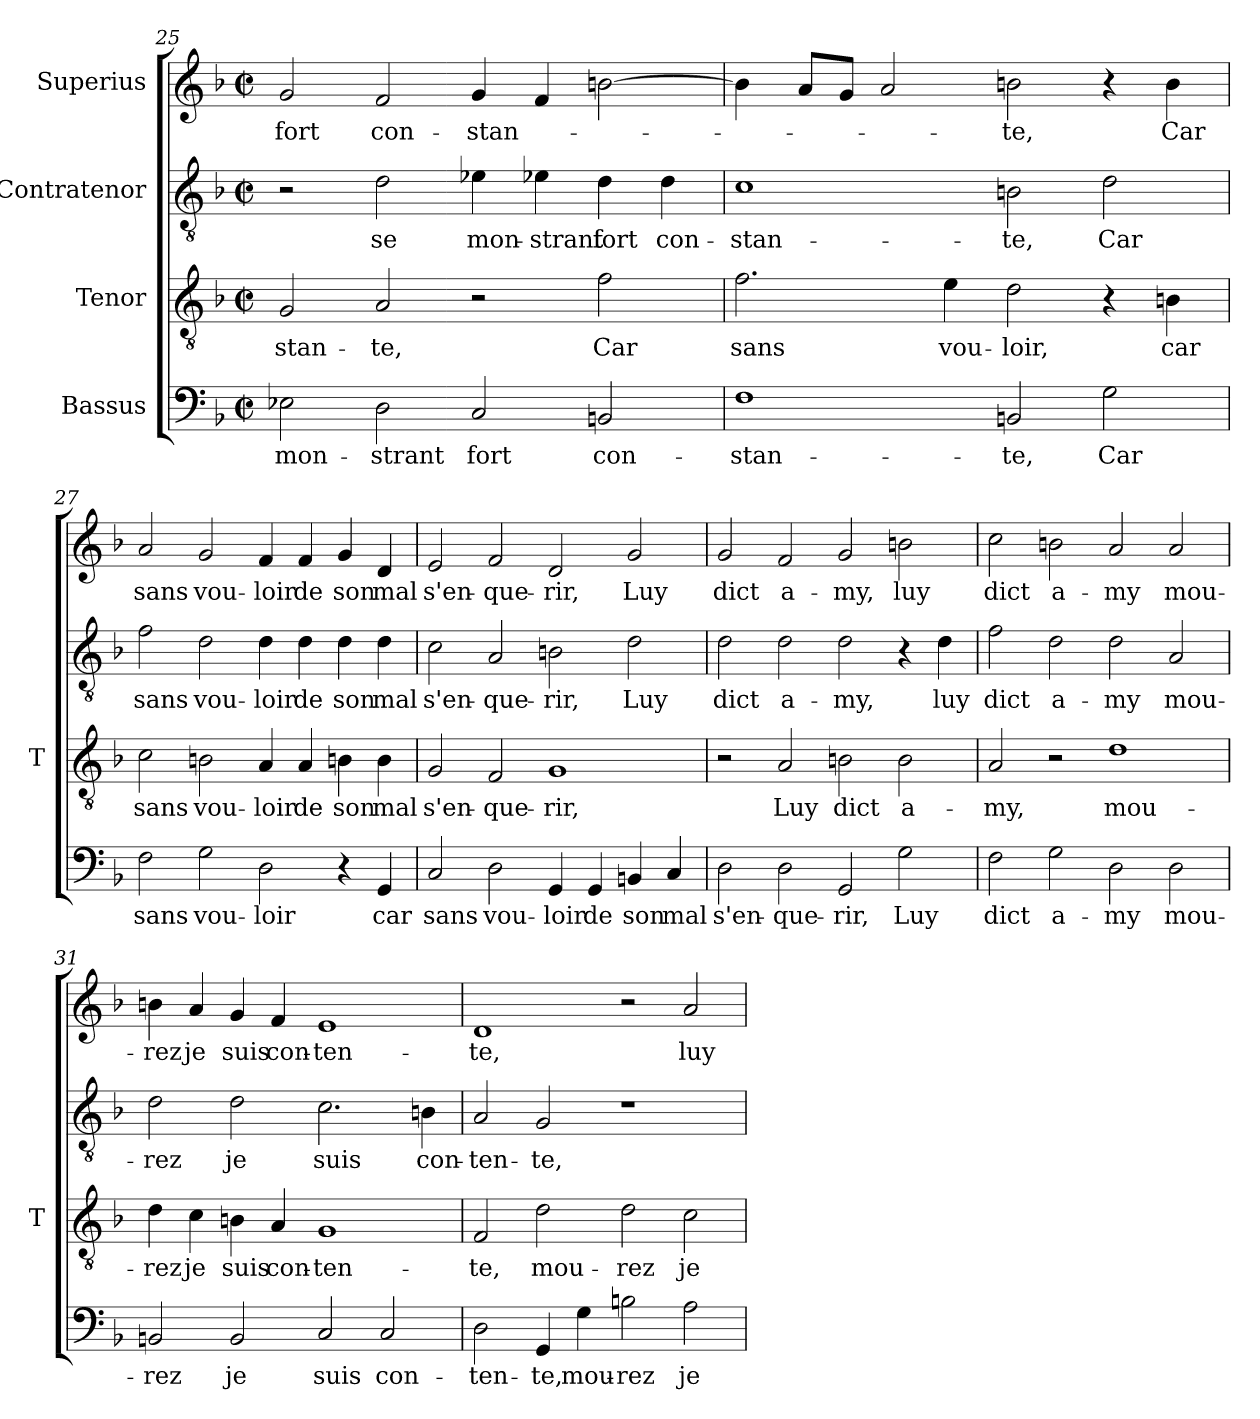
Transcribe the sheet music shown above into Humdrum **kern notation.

**kern	**text	**kern	**text	**kern	**text	**kern	**text
*part4	*part4	*part3	*part3	*part2	*part2	*part1	*part1
*staff4	*staff4	*staff3	*staff3	*staff2	*staff2	*staff1	*staff1
*I"Bassus	*	*I"Tenor	*	*I"Contratenor	*	*I"Superius	*
*	*	*I'T	*	*	*	*	*
!!LO:PB:g=z
*clefF4	*	*clefGv2	*	*clefGv2	*	*clefG2	*
*k[b-]	*	*k[b-]	*	*k[b-]	*	*k[b-]	*
*F:	*	*F:	*	*F:	*	*F:	*
*M2/2	*	*M2/2	*	*M2/2	*	*M2/2	*
*met(c|)	*	*met(c|)	*	*met(c|)	*	*met(c|)	*
=25	=25	=25	=25	=25	=25	=25	=25
2E-X	mon-	2G	stan-	2r	.	2g	-fort
2D	-strant	2A	-te,	2d	-se	2f	con-
2C	-fort	2r	.	4e-X	mon-	4g	stan-
.	.	.	.	4e-X	-strant	4f	.
2BB	con-	2f	-Car	4d	-fort	[2bn	.
.	.	.	.	4d	con-	.	.
=26	=26	=26	=26	=26	=26	=26	=26
1F	stan-	2.f	-sans	1c	stan-	4b]	.
.	.	.	.	.	.	8aL	.
.	.	.	.	.	.	8gJ	.
.	.	.	.	.	.	2a	.
.	.	4e	vou-	.	.	.	.
2BB	-te,	2d	-loir,	2B	-te,	2bn	-te,
2G	-Car	4r	.	2d	-Car	4r	.
.	.	4Bn	-car	.	.	4b	-Car
=27	=27	=27	=27	=27	=27	=27	=27
2F	-sans	2c	-sans	2f	-sans	2a	-sans
2G	vou-	2Bn	vou-	2d	vou-	2g	vou-
2D	-loir	4A	-loir	4d	-loir	4f	-loir
.	.	4A	-de	4d	-de	4f	-de
4r	.	4Bn	-son	4d	-son	4g	-son
4GG	-car	4B	-mal	4d	-mal	4d	-mal
=28	=28	=28	=28	=28	=28	=28	=28
2C	-sans	2G	s'en-	2c	s'en-	2e	s'en-
2D	vou-	2F	que-	2A	que-	2f	que-
4GG	-loir	1G	-rir,	2B	-rir,	2d	-rir,
4GG	-de	.	.	.	.	.	.
4BB	-son	.	.	2d	-Luy	2g	-Luy
4C	-mal	.	.	.	.	.	.
=29	=29	=29	=29	=29	=29	=29	=29
2D	s'en-	2r	.	2d	-dict	2g	-dict
2D	que-	2A	-Luy	2d	a-	2f	a-
2GG	-rir,	2Bn	-dict	2d	-my,	2g	-my,
2G	-Luy	2B	a-	4r	.	2bn	-luy
.	.	.	.	4d	-luy	.	.
=30	=30	=30	=30	=30	=30	=30	=30
2F	-dict	2A	-my,	2f	-dict	2cc	-dict
2G	a-	2r	.	2d	a-	2bn	a-
2D	-my	1d	mou-	2d	-my	2a	-my
2D	mou-	.	.	2A	mou-	2a	mou-
=31	=31	=31	=31	=31	=31	=31	=31
2BB	-rez	4d	-rez	2d	-rez	4bn	-rez
.	.	4c	-je	.	.	4a	-je
2BB	-je	4Bn	-suis	2d	-je	4g	-suis
.	.	4A	con-	.	.	4f	con-
2C	-suis	1G	ten-	2.c	-suis	1e	ten-
2C	con-	.	.	.	.	.	.
.	.	.	.	4B	con-	.	.
=32	=32	=32	=32	=32	=32	=32	=32
2D	ten-	2F	-te,	2A	ten-	1d	-te,
4GG	-te,	2d	mou-	2G	-te,	.	.
4G	mou-	.	.	.	.	.	.
2B	-rez	2d	-rez	1r	.	2r	.
2A	-je	2c	-je	.	.	2a	-luy
=	=	=	=	=	=	=	=
*-	*-	*-	*-	*-	*-	*-	*-
